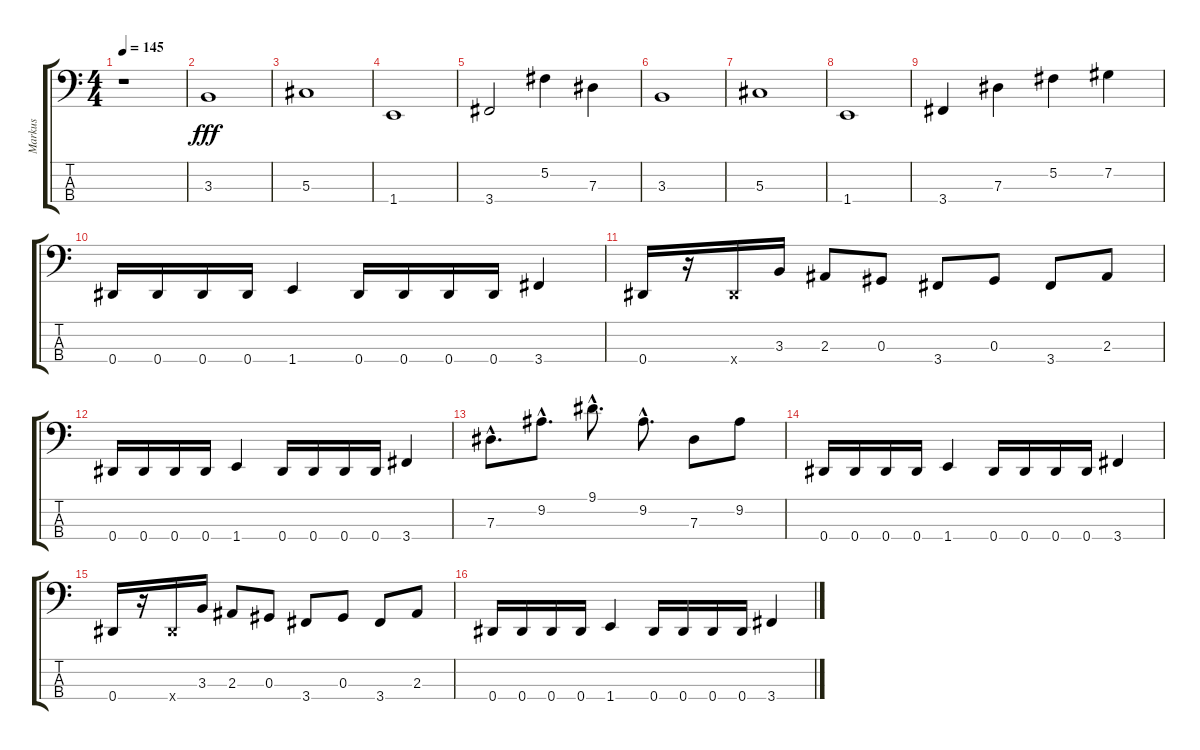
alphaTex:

\track ("Markus" "Markus") {instrument electricbasspick}
\staff {score tabs}
\tuning (Gb2 Db2 Ab1 Eb1) {hide}
\ts (4 4)
\tempo 145
\clef f4
\ks c
r.1{dy fff instrument electricbasspick} |
3.3.1 |
5.3.1 |
1.4.1 |
3.4.2 5.2.4 7.3.4 |
3.3.1 |
5.3.1 |
1.4.1 |
3.4.4 7.3.4 5.2.4 7.2.4 |
0.4.16 0.4.16 0.4.16 0.4.16 1.4.4 0.4.16 0.4.16 0.4.16 0.4.16 3.4.4 |
0.4.16 r.16 0.4{x}.16 3.3.16 2.3.8 0.3.8 3.4.8 0.3.8 3.4.8 2.3.8 |
0.4.16 0.4.16 0.4.16 0.4.16 1.4.4 0.4.16 0.4.16 0.4.16 0.4.16 3.4.4 |
7.3{hac}.8{d} 9.2{hac}.8{d} 9.1{hac}.8{d} 9.2{hac}.8{d} 7.3.8 9.2.8 |
0.4.16 0.4.16 0.4.16 0.4.16 1.4.4 0.4.16 0.4.16 0.4.16 0.4.16 3.4.4 |
0.4.16 r.16 0.4{x}.16 3.3.16 2.3.8 0.3.8 3.4.8 0.3.8 3.4.8 2.3.8 |
0.4.16 0.4.16 0.4.16 0.4.16 1.4.4 0.4.16 0.4.16 0.4.16 0.4.16 3.4.4
